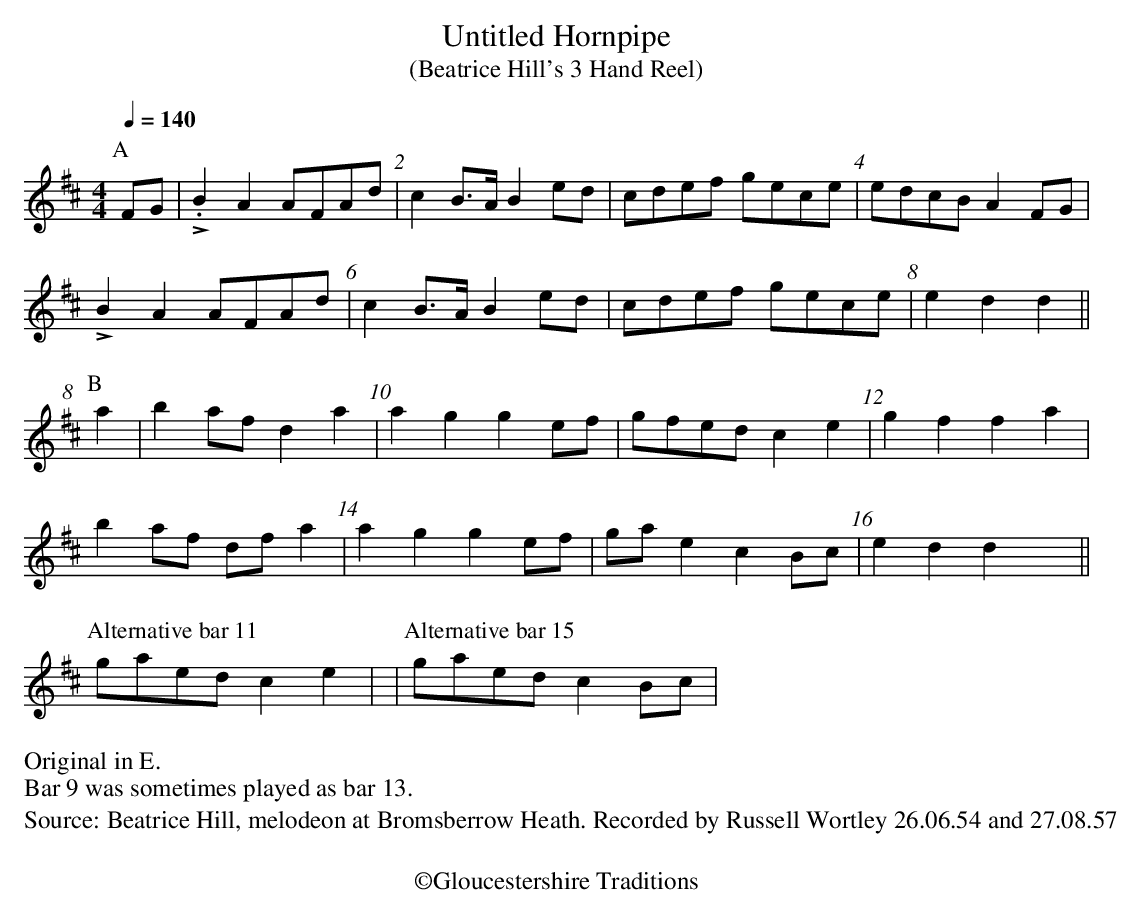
X:1
T:Untitled Hornpipe
T:(Beatrice Hill's 3 Hand Reel)
Q:1/4=140
M:4/4
L:1/8
K:Dmaj
[P:A]FG| L.B2A2 AFAd | c2 B>A B2 ed| cdef gece| edcB A2FG|
LB2A2 AFAd |\
 c2B>A B2ed | cdef gece | e2d2d2||
[P:B]a2| b2af d2a2 | a2 g2 g2ef | \
gfed c2e2 | g2f2f2a2 |
b2af dfa2 | a2g2 g2ef | gae2 c2Bc | e2d2d2x2||
[P:Alternative bar 11]
gaed c2e2 | |\
[P:Alternative bar 15]
 gaed c2Bc |
